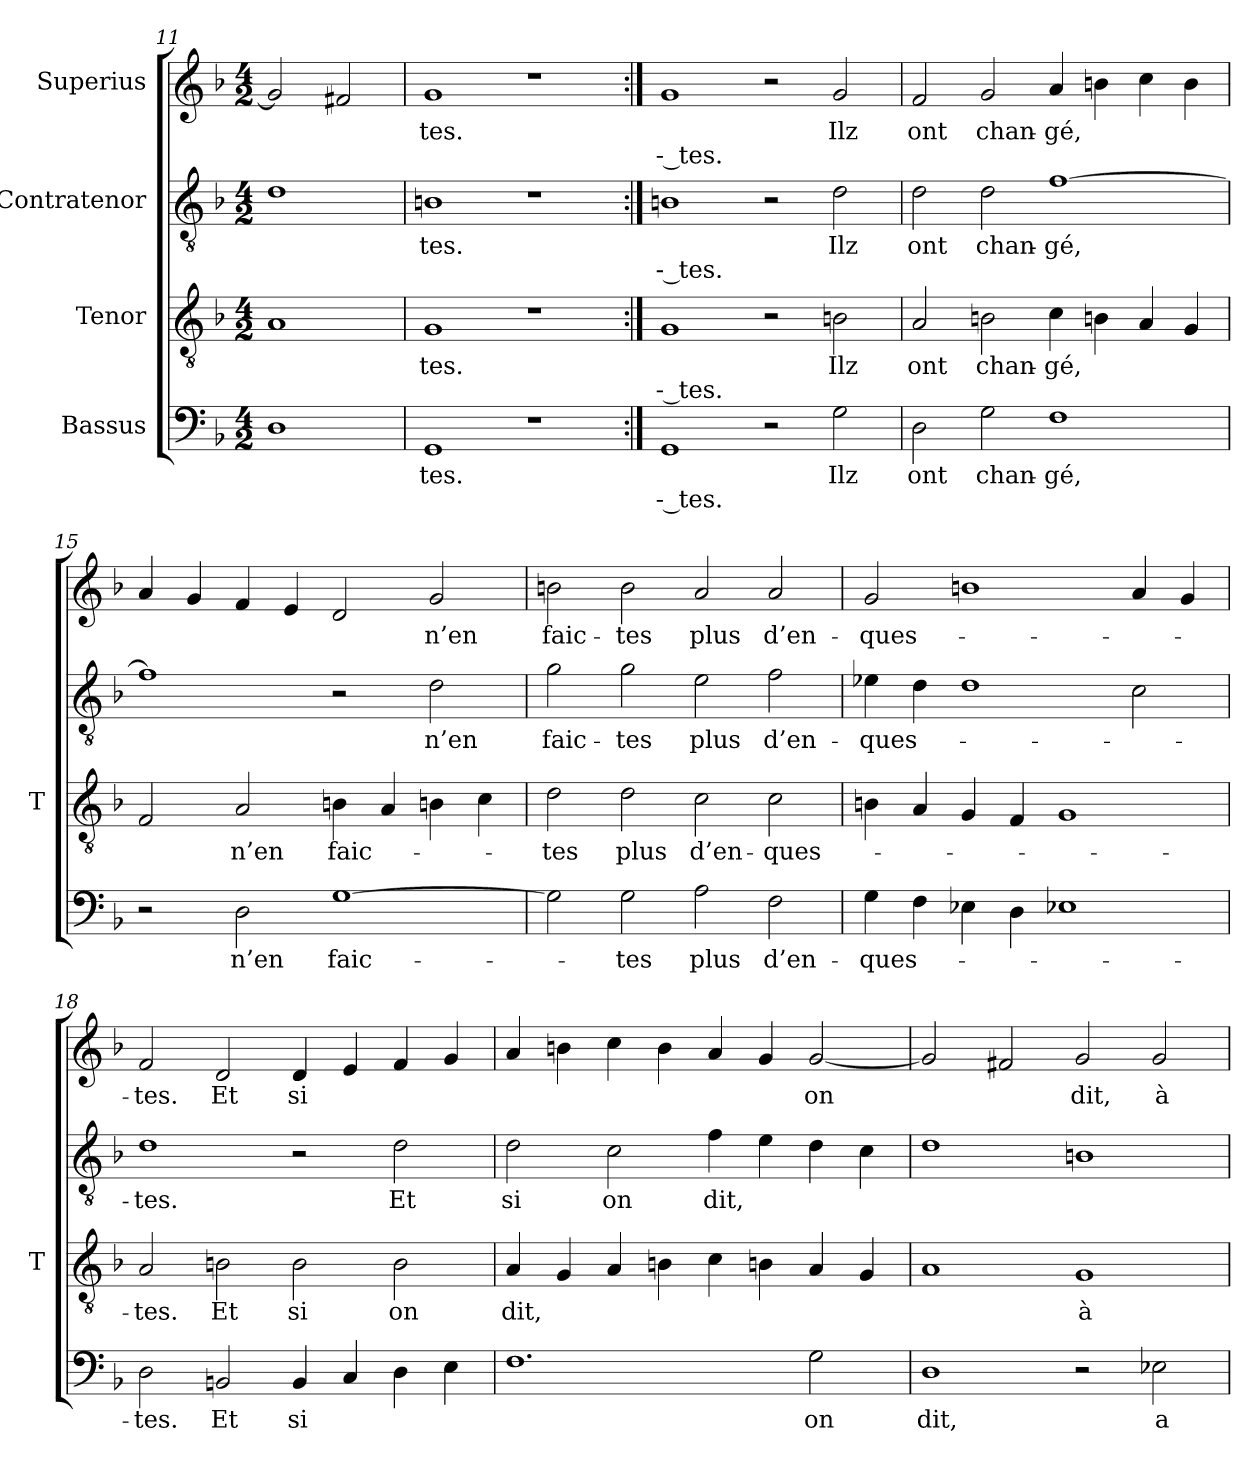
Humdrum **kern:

**kern	**text	**text	**kern	**text	**text	**kern	**text	**text	**kern	**text	**text
*part4	*part4	*part4	*part3	*part3	*part3	*part2	*part2	*part2	*part1	*part1	*part1
*staff4	*staff4	*staff4	*staff3	*staff3	*staff3	*staff2	*staff2	*staff2	*staff1	*staff1	*staff1
*I"Bassus	*	*	*I"Tenor	*	*	*I"Contratenor	*	*	*I"Superius	*	*
*	*	*	*I'T	*	*	*	*	*	*	*	*
*clefF4	*	*	*clefGv2	*	*	*clefGv2	*	*	*clefG2	*	*
*k[b-]	*	*	*k[b-]	*	*	*k[b-]	*	*	*k[b-]	*	*
*M4/2	*	*	*M4/2	*	*	*M4/2	*	*	*M4/2	*	*
=11	=11	=11	=11	=11	=11	=11	=11	=11	=11	=11	=11
1D	.	.	1A	.	.	1d	.	.	2g]	.	.
.	.	.	.	.	.	.	.	.	2f#X	.	.
=12	=12	=12	=12	=12	=12	=12	=12	=12	=12	=12	=12
1GG	-tes.	.	1G	-tes.	.	1B	-tes.	.	1g	-tes.	.
1r	.	.	1r	.	.	1r	.	.	1r	.	.
=13:|!	=13:|!	=13:|!	=13:|!	=13:|!	=13:|!	=13:|!	=13:|!	=13:|!	=13:|!	=13:|!	=13:|!
1GG	.	-- tes.	1G	.	-- tes.	1B	.	-- tes.	1g	.	-- tes.
2r	.	.	2r	.	.	2r	.	.	2r	.	.
2G	-Ilz	.	2Bn	-Ilz	.	2d	-Ilz	.	2g	-Ilz	.
=14	=14	=14	=14	=14	=14	=14	=14	=14	=14	=14	=14
2D	-ont	.	2A	-ont	.	2d	-ont	.	2f	-ont	.
2G	chan-	.	2Bn	chan-	.	2d	chan-	.	2g	chan-	.
1F	-gé,	.	4c	-gé,	.	[1f	-gé,	.	4a	-gé,	.
.	.	.	4Bn	.	.	.	.	.	4b	.	.
.	.	.	4A	.	.	.	.	.	4cc	.	.
.	.	.	4G	.	.	.	.	.	4b	.	.
=15	=15	=15	=15	=15	=15	=15	=15	=15	=15	=15	=15
2r	.	.	2F	.	.	1f]	.	.	4a	.	.
.	.	.	.	.	.	.	.	.	4g	.	.
2D	-n’en	.	2A	-n’en	.	.	.	.	4f	.	.
.	.	.	.	.	.	.	.	.	4e	.	.
[1G	faic-	.	4Bn	faic-	.	2r	.	.	2d	.	.
.	.	.	4A	.	.	.	.	.	.	.	.
.	.	.	4Bn	.	.	2d	-n’en	.	2g	-n’en	.
.	.	.	4c	.	.	.	.	.	.	.	.
=16	=16	=16	=16	=16	=16	=16	=16	=16	=16	=16	=16
2G]	.	.	2d	-tes	.	2g	faic-	.	2b	faic-	.
2G	-tes	.	2d	-plus	.	2g	-tes	.	2b	-tes	.
2A	-plus	.	2c	d’en-	.	2e	-plus	.	2a	-plus	.
2F	d’en-	.	2c	ques-	.	2f	d’en-	.	2a	d’en-	.
=17	=17	=17	=17	=17	=17	=17	=17	=17	=17	=17	=17
4G	ques-	.	4Bn	.	.	4e-X	ques-	.	2g	ques-	.
4F	.	.	4A	.	.	4d	.	.	.	.	.
4E-X	.	.	4G	.	.	1d	.	.	1b	.	.
4D	.	.	4F	.	.	.	.	.	.	.	.
1E-X	.	.	1G	.	.	.	.	.	.	.	.
.	.	.	.	.	.	2c	.	.	4a	.	.
.	.	.	.	.	.	.	.	.	4g	.	.
=18	=18	=18	=18	=18	=18	=18	=18	=18	=18	=18	=18
2D	-tes.	.	2A	-tes.	.	1d	-tes.	.	2f	-tes.	.
2BB	-Et	.	2Bn	-Et	.	.	.	.	2d	-Et	.
4BB	-si	.	2B	-si	.	2r	.	.	4d	-si	.
4C	.	.	.	.	.	.	.	.	4e	.	.
4D	.	.	2B	-on	.	2d	-Et	.	4f	.	.
4E	.	.	.	.	.	.	.	.	4g	.	.
=19	=19	=19	=19	=19	=19	=19	=19	=19	=19	=19	=19
1.F	.	.	4A	-dit,	.	2d	-si	.	4a	.	.
.	.	.	4G	.	.	.	.	.	4b	.	.
.	.	.	4A	.	.	2c	-on	.	4cc	.	.
.	.	.	4Bn	.	.	.	.	.	4b	.	.
.	.	.	4c	.	.	4f	-dit,	.	4a	.	.
.	.	.	4Bn	.	.	4e	.	.	4g	.	.
2G	-on	.	4A	.	.	4d	.	.	[2g	-on	.
.	.	.	4G	.	.	4c	.	.	.	.	.
=20	=20	=20	=20	=20	=20	=20	=20	=20	=20	=20	=20
1D	-dit,	.	1A	.	.	1d	.	.	2g]	.	.
.	.	.	.	.	.	.	.	.	2f#X	.	.
2r	.	.	1G	-à	.	1B	.	.	2g	-dit,	.
2E-X	-a	.	.	.	.	.	.	.	2g	-à	.
=	=	=	=	=	=	=	=	=	=	=	=
*-	*-	*-	*-	*-	*-	*-	*-	*-	*-	*-	*-
